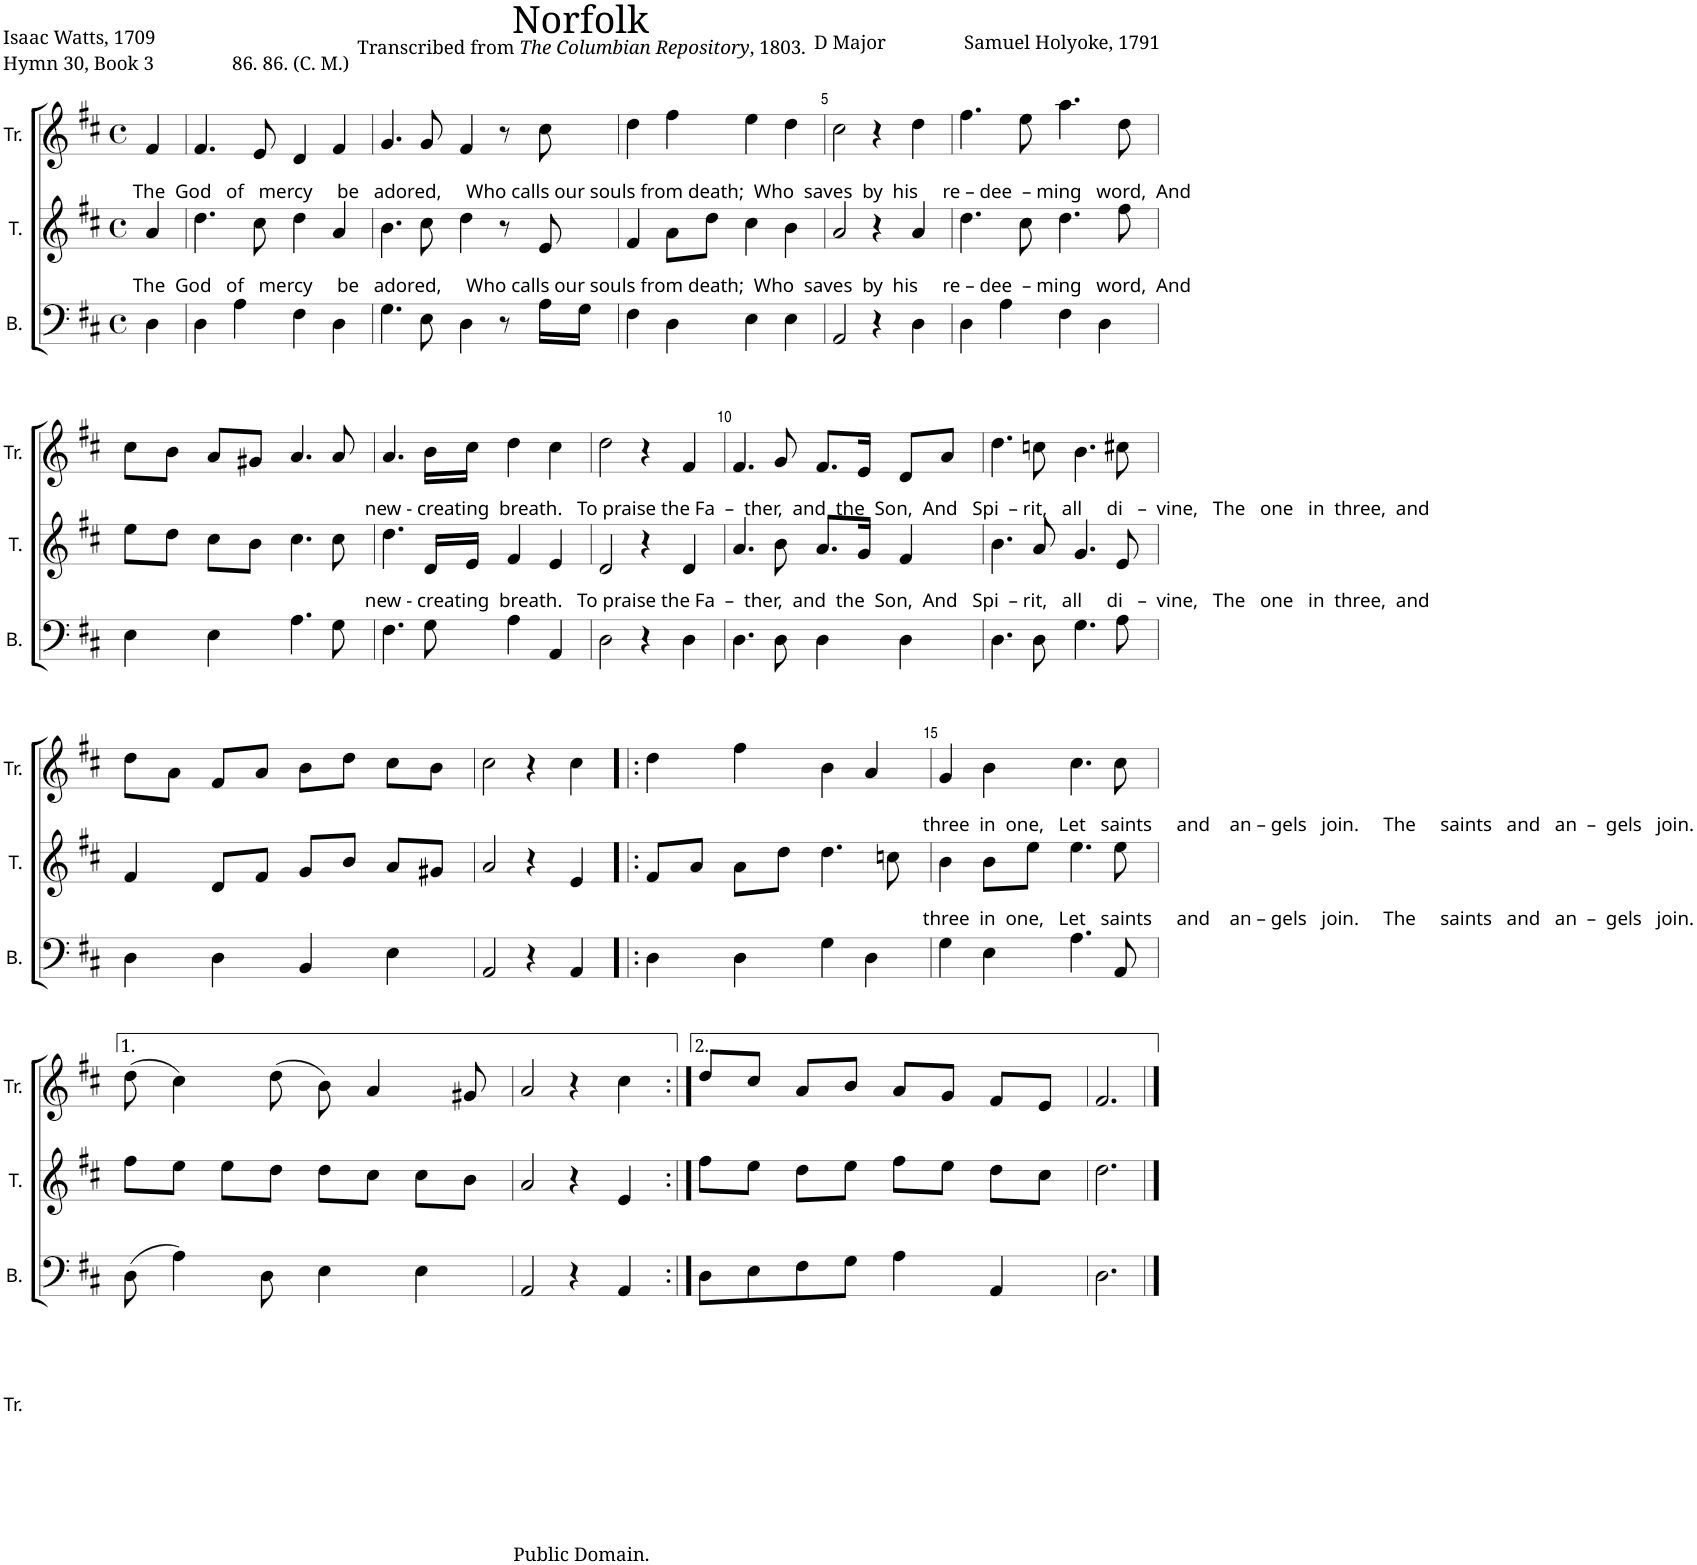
**kern	**kern	**kern
*part3	*part2	*part1
*staff3	*staff2	*staff1
*I"B.	*I"T.	*I"Tr.
*I'B.	*I'T.	*I'Tr.
*clefF4	*clefG2	*clefG2
*k[f#c#]	*k[f#c#]	*k[f#c#]
*M4/4	*M4/4	*M4/4
*met(c)	*met(c)	*met(c)
=1	=1	=1
!	!	!LO:TX:b:t=The  God   of   mercy     be   adored,     Who calls our souls from death;  Who  saves  by  his     re – dee  – ming   word,  And
!	!LO:TX:b:t=The  God   of   mercy     be   adored,     Who calls our souls from death;  Who  saves  by  his     re – dee  – ming   word,  And	!
4D\	4a/	4f#/
=2	=2	=2
4D\	4.dd\	4.f#/
4A\	.	.
.	8cc#\	8e/
4F#\	4dd\	4d/
4D\	4a/	4f#/
=3	=3	=3
4.G\	4.b\	4.g/
8E\	8cc#\	8g/
4D\	4dd\	4f#/
8r	8r	8r
16A\LL	8e/	8cc#\
16G\JJ	.	.
=4	=4	=4
4F#\	4f#/	4dd\
4D\	8a\L	4ff#\
.	8dd\J	.
4E\	4cc#\	4ee\
4E\	4b\	4dd\
=5	=5	=5
2AA/	2a/	2cc#\
4r	4r	4r
4D\	4a/	4dd\
=6	=6	=6
4D\	4.dd\	4.ff#\
4A\	.	.
.	8cc#\	8ee\
4F#\	4.dd\	4.aa\
4D\	.	.
.	8ff#\	8dd\
!!LO:LB:g=z
=7	=7	=7
4E\	8ee\L	8cc#\L
.	8dd\J	8b\J
4E\	8cc#\L	8a/L
.	8b\J	8g#X/J
4.A\	4.cc#\	4.a/
8G\	8cc#\	8a/
=8	=8	=8
!	!	!LO:TX:b:t=new - creating  breath.   To praise the Fa  –  ther,  and  the  Son,  And   Spi  – rit,   all     di   –  vine,   The   one   in  three,  and
!	!LO:TX:b:t=new - creating  breath.   To praise the Fa  –  ther,  and  the  Son,  And   Spi  – rit,   all     di   –  vine,   The   one   in  three,  and	!
4.F#\	4.dd\	4.a/
8G\	16d/LL	16b\LL
.	16e/JJ	16cc#\JJ
4A\	4f#/	4dd\
4AA/	4e/	4cc#\
=9	=9	=9
2D\	2d/	2dd\
4r	4r	4r
4D\	4d/	4f#/
=10	=10	=10
4.D\	4.a/	4.f#/
8D\	8b\	8g/
4D\	8.a/L	8.f#/L
.	16g/Jk	16e/Jk
4D\	4f#/	8d/L
.	.	8a/J
=11	=11	=11
4.D\	4.b\	4.dd\
8D\	8a/	8ccn\
4.G\	4.g/	4.b\
8A\	8e/	8cc#X\
!!LO:LB:g=z
=12	=12	=12
4D\	4f#/	8dd\L
.	.	8a\J
4D\	8d/L	8f#/L
.	8f#/J	8a/J
4BB/	8g/L	8b\L
.	8b/J	8dd\J
4E\	8a/L	8cc#\L
.	8g#X/J	8b\J
=13	=13	=13
2AA/	2a/	2cc#\
4r	4r	4r
4AA/	4e/	4cc#\
=14!|:	=14!|:	=14!|:
4D\	8f#/L	4dd\
.	8a/J	.
4D\	8a\L	4ff#\
.	8dd\J	.
4G\	4.dd\	4b\
4D\	.	4a/
.	8ccn\	.
=15	=15	=15
!	!	!LO:TX:b:t=three  in  one,   Let   saints     and    an – gels   join.     The     saints   and   an  –  gels   join.
!	!LO:TX:b:t=three  in  one,   Let   saints     and    an – gels   join.     The     saints   and   an  –  gels   join.	!
4G\	4b\	4g/
4E\	8b\L	4b\
.	8ee\J	.
4.A\	4.ee\	4.cc#\
8AA/	8ee\	8cc#\
!!LO:LB:g=z
=16	=16	=16
(8D\	8ff#\L	(8dd\
4A\)	8ee\J	4cc#\)
.	8ee\L	.
8D\	8dd\J	(8dd\
4E\	8dd\L	8b\)
.	8cc#\J	4a/
4E\	8cc#\L	.
.	8b\J	8g#X/
=17	=17	=17
2AA/	2a/	2a/
4r	4r	4r
4AA/	4e/	4cc#\
=18:|!	=18:|!	=18:|!
8D\L	8ff#\L	8dd/L
8E\	8ee\J	8cc#/J
8F#\	8dd\L	8a/L
8G\J	8ee\J	8b/J
4A\	8ff#\L	8a/L
.	8ee\J	8g/J
4AA/	8dd\L	8f#/L
.	8cc#\J	8e/J
=19	=19	=19
2.D\	2.dd\	2.f#/
==	==	==
*-	*-	*-
